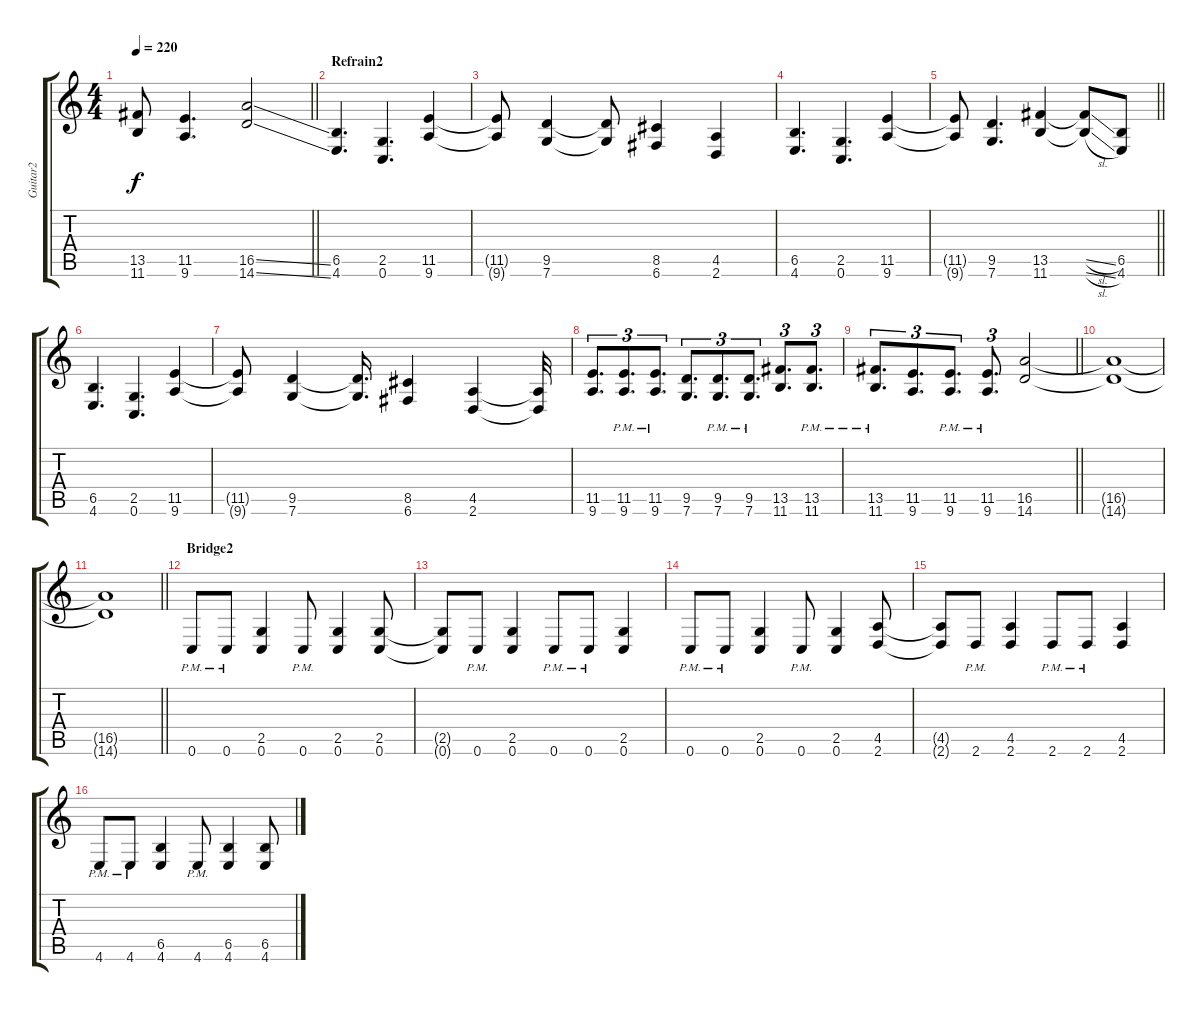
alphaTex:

\track ("Guitar2" "Guitar2") {instrument distortionguitar}
\staff {score tabs}
\tuning (C4 G3 Eb3 Bb2 F2 C2) {hide}
\ts (4 4)
\tempo 220
\clef g2
\barLineRight lightlight
\ks c
(13.5{t} 11.6{t}).8{dy f} (11.5 9.6).4{d} (16.5{ss} 14.6{ss}).2 |
\section ("" "Refrain2")
(6.5 4.6).4{d} (2.5 0.6).4{d} (11.5 9.6).4 |
(11.5{t} 9.6{t}).8 (9.5 7.6).4 (9.5{t} 7.6{t}).8 (8.5 6.6).4 (4.5 2.6).4 |
(6.5 4.6).4{d} (2.5 0.6).4{d} (11.5 9.6).4 |
\barLineRight lightlight
(11.5{t} 9.6{t}).8 (9.5 7.6).4{d} (13.5 11.6).4 (13.5{sl t} 11.6{sl t}).8 (6.5 4.6).8 |
(6.5 4.6).4{d} (2.5 0.6).4{d} (11.5 9.6).4 |
(11.5{t} 9.6{t}).8 (9.5 7.6).4 (9.5{t} 7.6{t}).16{d} (8.5 6.6).4 (4.5 2.6).4 (4.5{t} 2.6{t}).32 |
(11.5 9.6).8{d tu (3 2)} (11.5{pm} 9.6{pm}).8{d tu (3 2)} (11.5{pm} 9.6{pm}).8{d tu (3 2)} (9.5 7.6).8{d tu (3 2)} (9.5{pm} 7.6{pm}).8{d tu (3 2)} (9.5{pm} 7.6{pm}).8{d tu (3 2)} (13.5 11.6).8{d tu (3 2)} (13.5{pm} 11.6{pm}).8{d tu (3 2)} |
\barLineRight lightlight
(13.5{pm} 11.6{pm}).8{d tu (3 2)} (11.5 9.6).8{d tu (3 2)} (11.5{pm} 9.6{pm}).8{d tu (3 2)} (11.5{pm} 9.6{pm}).8{d tu (3 2)} (16.5 14.6).2 |
(16.5{t} 14.6{t}).1 |
\barLineRight lightlight
(16.5{t} 14.6{t}).1 |
\section ("" "Bridge2")
0.6{pm}.8 0.6{pm}.8 (2.5 0.6).4 0.6{pm}.8 (2.5 0.6).4 (2.5 0.6).8 |
(2.5{t} 0.6{t}).8 0.6{pm}.8 (2.5 0.6).4 0.6{pm}.8 0.6{pm}.8 (2.5 0.6).4 |
0.6{pm}.8 0.6{pm}.8 (2.5 0.6).4 0.6{pm}.8 (2.5 0.6).4 (4.5 2.6).8 |
(4.5{t} 2.6{t}).8 2.6{pm}.8 (4.5 2.6).4 2.6{pm}.8 2.6{pm}.8 (4.5 2.6).4 |
4.6{pm}.8 4.6{pm}.8 (6.5 4.6).4 4.6{pm}.8 (6.5 4.6).4 (6.5 4.6).8
